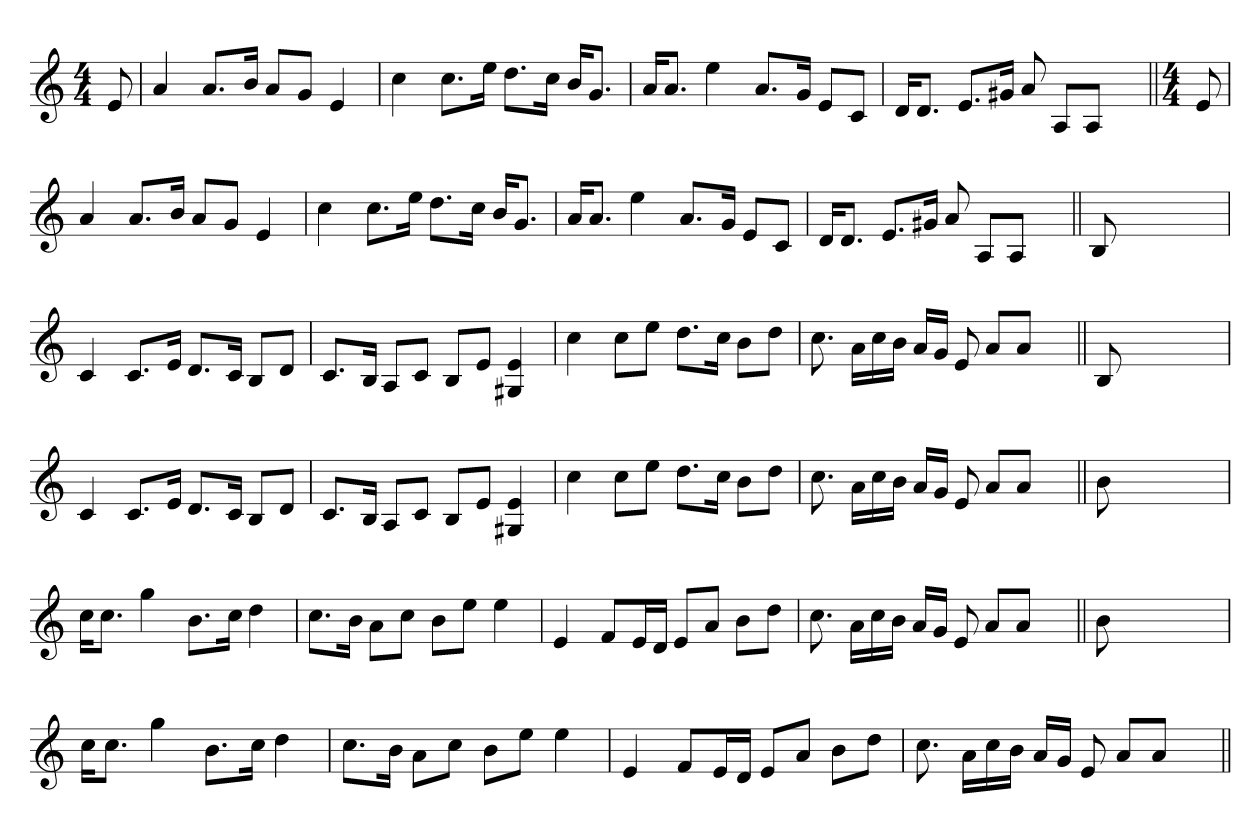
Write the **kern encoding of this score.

**kern
*part1
*staff1
*clefG2
*k[]
*M4/4
=1
8e
=
4a
8.aL
16bJk
8aL
8gJ
4e
=
4cc
8.ccL
16eeJk
8.ddL
16ccJk
16bKL
8.gJ
=
16aKL
8.aJ
4ee
8.aL
16gJk
8eL
8cJ
=
16dKL
8.dJ
8.eL
16g#XJk
8a
8AL
8AJ
8ryy
=||
*M4/4
8e
=
4a
8.aL
16bJk
8aL
8gJ
4e
=
4cc
8.ccL
16eeJk
8.ddL
16ccJk
16bKL
8.gJ
=
16aKL
8.aJ
4ee
8.aL
16gJk
8eL
8cJ
=
16dKL
8.dJ
8.eL
16g#XJk
8a
8AL
8AJ
8ryy
=||
8B
2..ryy
=
4c
8.cL
16eJk
8.dL
16cJk
8BL
8dJ
=
8.cL
16BJk
8AL
8cJ
8BL
8eJ
4G#X 4e
=
4cc
8ccL
8eeJ
8.ddL
16ccJk
8bL
8ddJ
=
8.cc
16aLL
16cc
16bJJ
16aLL
16gJJ
8e
8aL
8aJ
8ryy
=||
8B
2..ryy
=
4c
8.cL
16eJk
8.dL
16cJk
8BL
8dJ
=
8.cL
16BJk
8AL
8cJ
8BL
8eJ
4G#X 4e
=
4cc
8ccL
8eeJ
8.ddL
16ccJk
8bL
8ddJ
=
8.cc
16aLL
16cc
16bJJ
16aLL
16gJJ
8e
8aL
8aJ
8ryy
=||
8b
2..ryy
=
16ccKL
8.ccJ
4gg
8.bL
16ccJk
4dd
=
8.ccL
16bJk
8aL
8ccJ
8bL
8eeJ
4ee
=
4e
8fL
16eL
16dJJ
8eL
8aJ
8bL
8ddJ
=
8.cc
16aLL
16cc
16bJJ
16aLL
16gJJ
8e
8aL
8aJ
8ryy
=||
8b
2..ryy
=
16ccKL
8.ccJ
4gg
8.bL
16ccJk
4dd
=
8.ccL
16bJk
8aL
8ccJ
8bL
8eeJ
4ee
=
4e
8fL
16eL
16dJJ
8eL
8aJ
8bL
8ddJ
=
8.cc
16aLL
16cc
16bJJ
16aLL
16gJJ
8e
8aL
8aJ
8ryy
=||
*-
